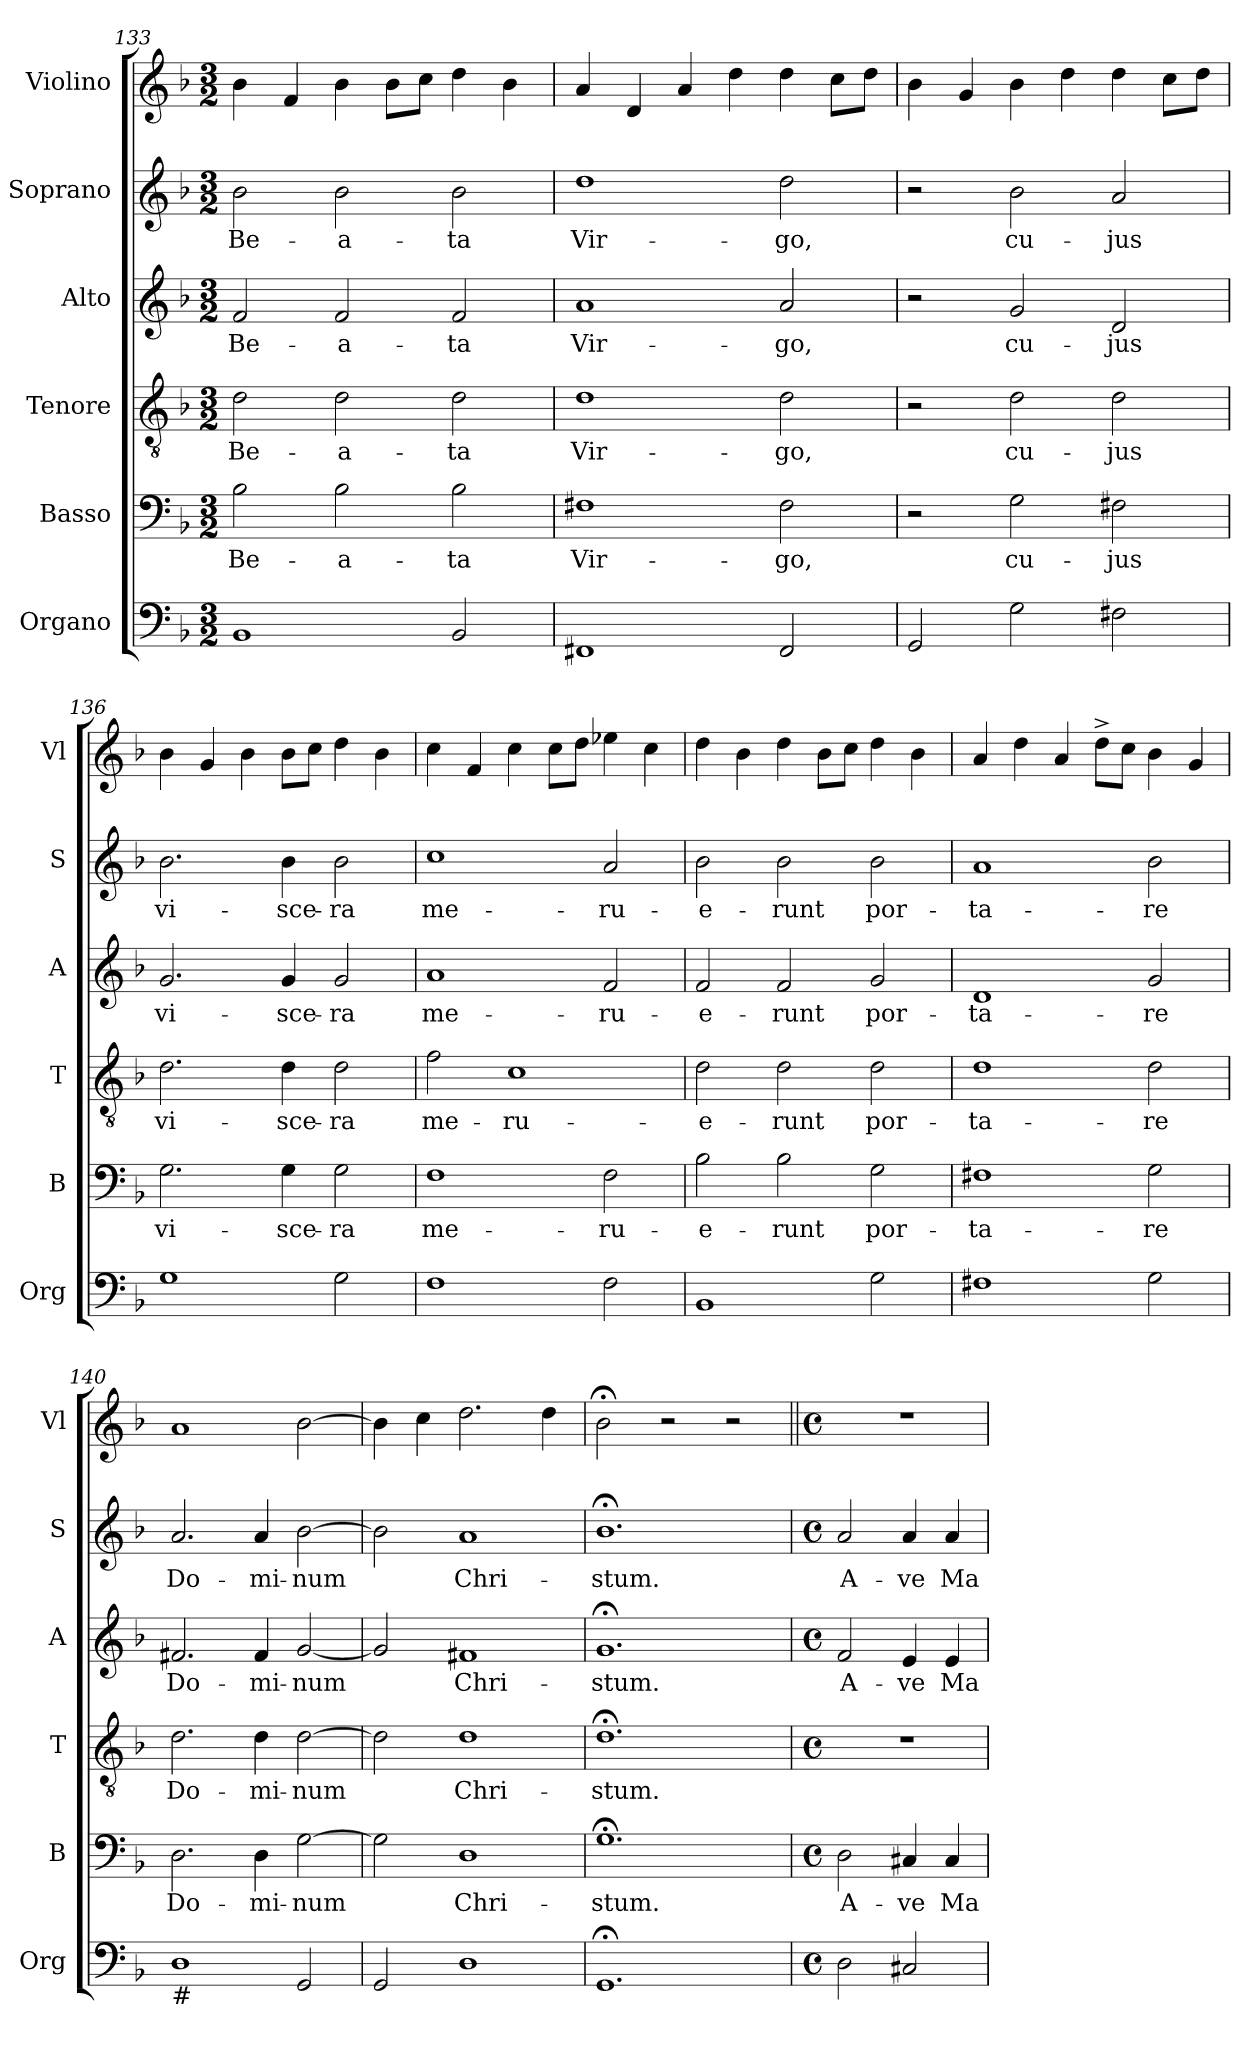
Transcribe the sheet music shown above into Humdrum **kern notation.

**kern	**kern	**text	**kern	**text	**kern	**text	**kern	**text	**kern
*part6	*part5	*part5	*part4	*part4	*part3	*part3	*part2	*part2	*part1
*staff6	*staff5	*staff5	*staff4	*staff4	*staff3	*staff3	*staff2	*staff2	*staff1
*I"Organo	*I"Basso	*	*I"Tenore	*	*I"Alto	*	*I"Soprano	*	*I"Violino
*I'Org	*I'B	*	*I'T	*	*I'A	*	*I'S	*	*I'Vl
*clefF4	*clefF4	*	*clefGv2	*	*clefG2	*	*clefG2	*	*clefG2
*k[b-]	*k[b-]	*	*k[b-]	*	*k[b-]	*	*k[b-]	*	*k[b-]
*F:	*F:	*	*F:	*	*F:	*	*F:	*	*F:
*M3/2	*M3/2	*	*M3/2	*	*M3/2	*	*M3/2	*	*M3/2
=133	=133	=133	=133	=133	=133	=133	=133	=133	=133
!	!	!LO:LY:b:cj	!	!LO:LY:b:cj	!	!LO:LY:b:cj	!	!LO:LY:b:cj	!
1BB-	2B-\	Be-	2d\	Be-	2f/	Be-	2b-\	Be-	4b-\
.	.	.	.	.	.	.	.	.	4f/
!	!	!LO:LY:b:cj	!	!LO:LY:b:cj	!	!LO:LY:b:cj	!	!LO:LY:b:cj	!
.	2B-\	-a-	2d\	-a-	2f/	-a-	2b-\	-a-	4b-\
.	.	.	.	.	.	.	.	.	8b-\L
.	.	.	.	.	.	.	.	.	8cc\J
!	!	!LO:LY:b:cj	!	!LO:LY:b:cj	!	!LO:LY:b:cj	!	!LO:LY:b:cj	!
2BB-/	2B-\	-ta	2d\	-ta	2f/	-ta	2b-\	-ta	4dd\
.	.	.	.	.	.	.	.	.	4b-\
=134	=134	=134	=134	=134	=134	=134	=134	=134	=134
!	!	!LO:LY:b:cj	!	!LO:LY:b:cj	!	!LO:LY:b:cj	!	!LO:LY:b:cj	!
1FF#X<	1F#X	Vir-	1d	Vir-	1a	Vir-	1dd	Vir-	4a/
.	.	.	.	.	.	.	.	.	4d/
.	.	.	.	.	.	.	.	.	4a/
.	.	.	.	.	.	.	.	.	4dd\
!	!	!LO:LY:b:cj	!	!LO:LY:b:cj	!	!LO:LY:b:cj	!	!LO:LY:b:cj	!
2FF#/	2F#\	-go,	2d\	-go,	2a/	-go,	2dd\	-go,	4dd\
.	.	.	.	.	.	.	.	.	8cc\L
.	.	.	.	.	.	.	.	.	8dd\J
=135	=135	=135	=135	=135	=135	=135	=135	=135	=135
2GG/	2r	.	2r	.	2r	.	2r	.	4b-\
.	.	.	.	.	.	.	.	.	4g/
!	!	!LO:LY:b:cj	!	!LO:LY:b:cj	!	!LO:LY:b:cj	!	!LO:LY:b:cj	!
2G\	2G\	cu-	2d\	cu-	2g/	cu-	2b-\	cu-	4b-\
.	.	.	.	.	.	.	.	.	4dd\
!	!	!LO:LY:b:cj	!	!LO:LY:b:cj	!	!LO:LY:b:cj	!	!LO:LY:b:cj	!
2F#X\	2F#X\	-jus	2d\	-jus	2d/	-jus	2a/	-jus	4dd\
.	.	.	.	.	.	.	.	.	8cc\L
.	.	.	.	.	.	.	.	.	8dd\J
=136	=136	=136	=136	=136	=136	=136	=136	=136	=136
!	!	!LO:LY:b:cj	!	!LO:LY:b:cj	!	!LO:LY:b:cj	!	!LO:LY:b:cj	!
1G	2.G\	vi-	2.d\	vi-	2.g/	vi-	2.b-\	vi-	4b-\
.	.	.	.	.	.	.	.	.	4g/
.	.	.	.	.	.	.	.	.	4b-\
!	!	!LO:LY:b:cj	!	!LO:LY:b:cj	!	!LO:LY:b:cj	!	!LO:LY:b:cj	!
.	4G\	-sce-	4d\	-sce-	4g/	-sce-	4b-\	-sce-	8b-\L
.	.	.	.	.	.	.	.	.	8cc\J
!	!	!LO:LY:b:cj	!	!LO:LY:b:cj	!	!LO:LY:b:cj	!	!LO:LY:b:cj	!
2G\	2G\	-ra	2d\	-ra	2g/	-ra	2b-\	-ra	4dd\
.	.	.	.	.	.	.	.	.	4b-\
!!LO:LB:g=z
=137	=137	=137	=137	=137	=137	=137	=137	=137	=137
!	!	!LO:LY:b:cj	!	!LO:LY:b:cj	!	!LO:LY:b:cj	!	!LO:LY:b:cj	!
1F	1F	me-	2f\	me-	1a	me-	1cc	me-	4cc\
.	.	.	.	.	.	.	.	.	4f/
!	!	!	!	!LO:LY:b:cj	!	!	!	!	!
.	.	.	1c	-ru-	.	.	.	.	4cc\
.	.	.	.	.	.	.	.	.	8cc\L
.	.	.	.	.	.	.	.	.	8dd\J
!	!	!LO:LY:b:cj	!	!	!	!LO:LY:b:cj	!	!LO:LY:b:cj	!
2F\	2F\	-ru-	.	.	2f/	-ru-	2a/	-ru-	4ee-X\
.	.	.	.	.	.	.	.	.	4cc\
=138	=138	=138	=138	=138	=138	=138	=138	=138	=138
!	!	!LO:LY:b:cj	!	!LO:LY:b:cj	!	!LO:LY:b:cj	!	!LO:LY:b:cj	!
1BB-	2B-\	-e-	2d\	-e-	2f/	-e-	2b-\	-e-	4dd\
.	.	.	.	.	.	.	.	.	4b-\
!	!	!LO:LY:b:cj	!	!LO:LY:b:cj	!	!LO:LY:b:cj	!	!LO:LY:b:cj	!
.	2B-\	-runt	2d\	-runt	2f/	-runt	2b-\	-runt	4dd\
.	.	.	.	.	.	.	.	.	8b-\L
.	.	.	.	.	.	.	.	.	8cc\J
!	!	!LO:LY:b:cj	!	!LO:LY:b:cj	!	!LO:LY:b:cj	!	!LO:LY:b:cj	!
2G\	2G\	por-	2d\	por-	2g/	por-	2b-\	por-	4dd\
.	.	.	.	.	.	.	.	.	4b-\
=139	=139	=139	=139	=139	=139	=139	=139	=139	=139
!	!	!LO:LY:b:cj	!	!LO:LY:b:cj	!	!LO:LY:b:cj	!	!LO:LY:b:cj	!
1F#X	1F#X	-ta-	1d	-ta-	1d	-ta-	1a	-ta-	4a/
.	.	.	.	.	.	.	.	.	4dd\
.	.	.	.	.	.	.	.	.	4a/
.	.	.	.	.	.	.	.	.	8dd^<\L
.	.	.	.	.	.	.	.	.	8cc\J
!	!	!LO:LY:b:cj	!	!LO:LY:b:cj	!	!LO:LY:b:cj	!	!LO:LY:b:cj	!
2G\	2G\	-re	2d\	-re	2g/	-re	2b-\	-re	4b-\
.	.	.	.	.	.	.	.	.	4g/
=140	=140	=140	=140	=140	=140	=140	=140	=140	=140
!LO:TX:b:t=#	!	!	!	!	!	!	!	!	!
!	!	!LO:LY:b:cj	!	!LO:LY:b:cj	!	!LO:LY:b:cj	!	!LO:LY:b:cj	!
1D	2.D\	Do-	2.d\	Do-	2.f#X/	Do-	2.a/	Do-	1a
!	!	!LO:LY:b	!	!LO:LY:b	!	!LO:LY:b	!	!LO:LY:b	!
.	4D\	-mi-	4d\	-mi-	4f#/	-mi-	4a/	-mi-	.
!	!	!LO:LY:b:cj	!	!LO:LY:b:cj	!	!LO:LY:b:cj	!	!LO:LY:b:cj	!
2GG/	[>2G\	-num	[>2d\	-num	[<2g/	-num	[>2b-\	-num	[>2b-\
=141	=141	=141	=141	=141	=141	=141	=141	=141	=141
2GG/	2G\]	.	2d\]	.	2g/]	.	2b-\]	.	4b-\]
.	.	.	.	.	.	.	.	.	4cc\
!	!	!LO:LY:b:cj	!	!LO:LY:b:cj	!	!LO:LY:b:cj	!	!LO:LY:b:cj	!
1D	1D	Chri-	1d	Chri-	1f#X	Chri-	1a	Chri-	2.dd\
.	.	.	.	.	.	.	.	.	4dd\
=142	=142	=142	=142	=142	=142	=142	=142	=142	=142
!	!	!LO:LY:b:cj	!	!LO:LY:b:cj	!	!LO:LY:b:cj	!	!LO:LY:b:cj	!
1.GG;<	1.G;<	-stum.	1.d;<	-stum.	1.g;<	-stum.	1.b-;<	-stum.	2b-;<\
.	.	.	.	.	.	.	.	.	2r
.	.	.	.	.	.	.	.	.	2r
!!LO:PB:g=z
=143	=143	=143||	=143	=143||	=143	=143||	=143	=143||	=143||
*M4/4	*M4/4	*	*M4/4	*	*M4/4	*	*M4/4	*	*M4/4
*met(c)	*met(c)	*	*met(c)	*	*met(c)	*	*met(c)	*	*met(c)
!	!	!LO:LY:b:cj	!	!	!	!LO:LY:b:cj	!	!LO:LY:b:cj	!
2D\	2D\	A-	1r	.	2f/	A-	2a/	A-	1r
!	!	!LO:LY:b:cj	!	!	!	!LO:LY:b:cj	!	!LO:LY:b:cj	!
2C#X</	4C#X/	-ve	.	.	4e/	-ve	4a/	-ve	.
!	!	!LO:LY:b:cj	!	!	!	!LO:LY:b:cj	!	!LO:LY:b:cj	!
.	4C#/	Ma-	.	.	4e/	Ma-	4a/	Ma-	.
=	=	=	=	=	=	=	=	=	=
*-	*-	*-	*-	*-	*-	*-	*-	*-	*-
